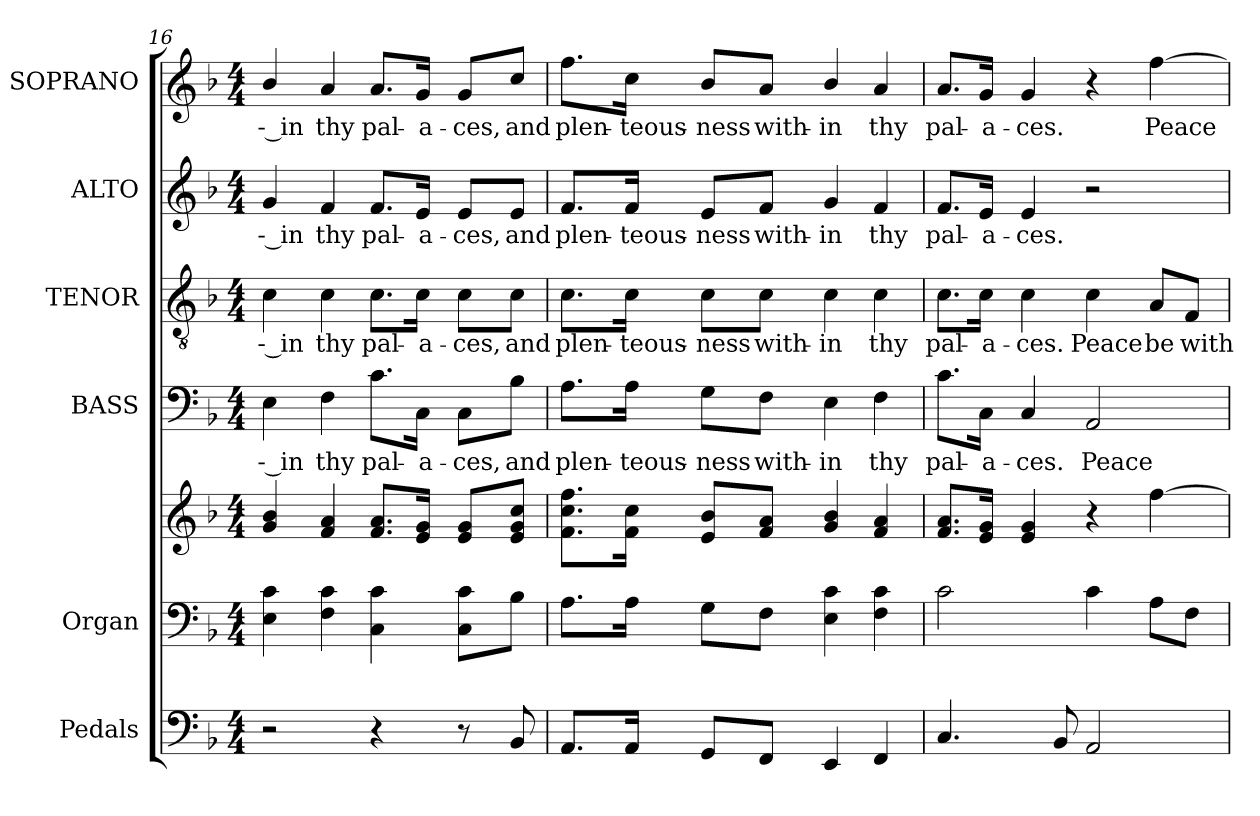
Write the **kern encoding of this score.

**kern	**kern	**kern	**kern	**text	**kern	**text	**kern	**text	**kern	**text
*part6	*part5	*part5	*part4	*part4	*part3	*part3	*part2	*part2	*part1	*part1
*staff7	*staff6	*staff5	*staff4	*staff4	*staff3	*staff3	*staff2	*staff2	*staff1	*staff1
*I"Pedals	*I"Organ	*	*I"BASS	*	*I"TENOR	*	*I"ALTO	*	*I"SOPRANO	*
*I'Ped.	*I'Org.	*	*I'B.	*	*I'T.	*	*I'A.	*	*I'S.	*
!!LO:PB:g=z
*clefF4	*clefF4	*clefG2	*clefF4	*	*clefGv2	*	*clefG2	*	*clefG2	*
*	*	*	*	*	*ITrd7c12	*	*	*	*	*
*k[b-]	*k[b-]	*k[b-]	*k[b-]	*	*k[b-]	*	*k[b-]	*	*k[b-]	*
*F:	*F:	*F:	*F:	*	*F:	*	*F:	*	*F:	*
*M4/4	*M4/4	*M4/4	*M4/4	*	*M4/4	*	*M4/4	*	*M4/4	*
=16	=16	=16	=16	=16	=16	=16	=16	=16	=16	=16
!	!	!	!	!LO:LY:b:color=#000000	!	!	!	!	!	!
!	!	!	!	!	!	!LO:LY:b:color=#000000	!	!	!	!
!	!	!	!	!	!	!	!	!LO:LY:b:color=#000000	!	!
!	!	!	!	!	!	!	!	!	!	!LO:LY:b:color=#000000
2r	4Ei\ 4ci	4gi/ 4b-i	4Ei\	-- in	4Ci\	-- in	4gi/	-- in	4b-i/	-- in
!	!	!	!	!LO:LY:b:color=#000000	!	!	!	!	!	!
!	!	!	!	!	!	!LO:LY:b:color=#000000	!	!	!	!
!	!	!	!	!	!	!	!	!LO:LY:b:color=#000000	!	!
!	!	!	!	!	!	!	!	!	!	!LO:LY:b:color=#000000
.	4Fi\ 4ci	4fi/ 4ai	4Fi\	thy	4Ci\	thy	4fi/	thy	4ai/	thy
!	!	!	!	!LO:LY:b:color=#000000	!	!	!	!	!	!
!	!	!	!	!	!	!LO:LY:b:color=#000000	!	!	!	!
!	!	!	!	!	!	!	!	!LO:LY:b:color=#000000	!	!
!	!	!	!	!	!	!	!	!	!	!LO:LY:b:color=#000000
4r	4Ci\ 4ci	8.fi/ 8.aiL	8.ci\L	pal-	8.Ci\L	pal-	8.fi/L	pal-	8.ai/L	pal-
!	!	!	!	!LO:LY:b:color=#000000	!	!	!	!	!	!
!	!	!	!	!	!	!LO:LY:b:color=#000000	!	!	!	!
!	!	!	!	!	!	!	!	!LO:LY:b:color=#000000	!	!
!	!	!	!	!	!	!	!	!	!	!LO:LY:b:color=#000000
.	.	16ei/ 16giJk	16Ci\Jk	-a-	16Ci\Jk	-a-	16ei/Jk	-a-	16gi/Jk	-a-
!	!	!	!	!LO:LY:b:color=#000000	!	!	!	!	!	!
!	!	!	!	!	!	!LO:LY:b:color=#000000	!	!	!	!
!	!	!	!	!	!	!	!	!LO:LY:b:color=#000000	!	!
!	!	!	!	!	!	!	!	!	!	!LO:LY:b:color=#000000
8r	8Ci\ 8ciL	8ei/ 8giL	8Ci\L	-ces,	8Ci\L	-ces,	8ei/L	-ces,	8gi/L	-ces,
!	!	!	!	!LO:LY:b:color=#000000	!	!	!	!	!	!
!	!	!	!	!	!	!LO:LY:b:color=#000000	!	!	!	!
!	!	!	!	!	!	!	!	!LO:LY:b:color=#000000	!	!
!	!	!	!	!	!	!	!	!	!	!LO:LY:b:color=#000000
8BB-i/	8B-i\J	8ei/ 8gi 8cciJ	8B-i\J	and	8Ci\J	and	8ei/J	and	8cci/J	and
=17	=17	=17	=17	=17	=17	=17	=17	=17	=17	=17
!	!	!	!	!LO:LY:b:color=#000000	!	!	!	!	!	!
!	!	!	!	!	!	!LO:LY:b:color=#000000	!	!	!	!
!	!	!	!	!	!	!	!	!LO:LY:b:color=#000000	!	!
!	!	!	!	!	!	!	!	!	!	!LO:LY:b:color=#000000
8.AAi/L	8.Ai\L	8.fi\ 8.cci 8.ffiL	8.Ai\L	plen-	8.Ci\L	plen-	8.fi/L	plen-	8.ffi\L	plen-
!	!	!	!	!LO:LY:b:color=#000000	!	!	!	!	!	!
!	!	!	!	!	!	!LO:LY:b:color=#000000	!	!	!	!
!	!	!	!	!	!	!	!	!LO:LY:b:color=#000000	!	!
!	!	!	!	!	!	!	!	!	!	!LO:LY:b:color=#000000
16AAi/Jk	16Ai\Jk	16fi\ 16cciJk	16Ai\Jk	-teous-	16Ci\Jk	-teous-	16fi/Jk	-teous-	16cci\Jk	-teous-
!	!	!	!	!LO:LY:b:color=#000000	!	!	!	!	!	!
!	!	!	!	!	!	!LO:LY:b:color=#000000	!	!	!	!
!	!	!	!	!	!	!	!	!LO:LY:b:color=#000000	!	!
!	!	!	!	!	!	!	!	!	!	!LO:LY:b:color=#000000
8GGi/L	8Gi\L	8ei/ 8b-iL	8Gi\L	-ness	8Ci\L	-ness	8ei/L	-ness	8b-i/L	-ness
!	!	!	!	!LO:LY:b:color=#000000	!	!	!	!	!	!
!	!	!	!	!	!	!LO:LY:b:color=#000000	!	!	!	!
!	!	!	!	!	!	!	!	!LO:LY:b:color=#000000	!	!
!	!	!	!	!	!	!	!	!	!	!LO:LY:b:color=#000000
8FFi/J	8Fi\J	8fi/ 8aiJ	8Fi\J	with-	8Ci\J	with-	8fi/J	with-	8ai/J	with-
!	!	!	!	!LO:LY:b:color=#000000	!	!	!	!	!	!
!	!	!	!	!	!	!LO:LY:b:color=#000000	!	!	!	!
!	!	!	!	!	!	!	!	!LO:LY:b:color=#000000	!	!
!	!	!	!	!	!	!	!	!	!	!LO:LY:b:color=#000000
4EEi/	4Ei\ 4ci	4gi/ 4b-i	4Ei\	-in	4Ci\	-in	4gi/	-in	4b-i/	-in
!	!	!	!	!LO:LY:b:color=#000000	!	!	!	!	!	!
!	!	!	!	!	!	!LO:LY:b:color=#000000	!	!	!	!
!	!	!	!	!	!	!	!	!LO:LY:b:color=#000000	!	!
!	!	!	!	!	!	!	!	!	!	!LO:LY:b:color=#000000
4FFi/	4Fi\ 4ci	4fi/ 4ai	4Fi\	thy	4Ci\	thy	4fi/	thy	4ai/	thy
=18	=18	=18	=18	=18	=18	=18	=18	=18	=18	=18
!	!	!	!	!LO:LY:b:color=#000000	!	!	!	!	!	!
!	!	!	!	!	!	!LO:LY:b:color=#000000	!	!	!	!
!	!	!	!	!	!	!	!	!LO:LY:b:color=#000000	!	!
!	!	!	!	!	!	!	!	!	!	!LO:LY:b:color=#000000
4.Ci/	2ci\	8.fi/ 8.aiL	8.ci\L	pal-	8.Ci\L	pal-	8.fi/L	pal-	8.ai/L	pal-
!	!	!	!	!LO:LY:b:color=#000000	!	!	!	!	!	!
!	!	!	!	!	!	!LO:LY:b:color=#000000	!	!	!	!
!	!	!	!	!	!	!	!	!LO:LY:b:color=#000000	!	!
!	!	!	!	!	!	!	!	!	!	!LO:LY:b:color=#000000
.	.	16ei/ 16giJk	16Ci\Jk	-a-	16Ci\Jk	-a-	16ei/Jk	-a-	16gi/Jk	-a-
!	!	!	!	!LO:LY:b:color=#000000	!	!	!	!	!	!
!	!	!	!	!	!	!LO:LY:b:color=#000000	!	!	!	!
!	!	!	!	!	!	!	!	!LO:LY:b:color=#000000	!	!
!	!	!	!	!	!	!	!	!	!	!LO:LY:b:color=#000000
.	.	4ei/ 4gi	4Ci/	-ces.	4Ci\	-ces.	4ei/	-ces.	4gi/	-ces.
8BB-i/	.	.	.	.	.	.	.	.	.	.
!	!	!	!	!LO:LY:b:color=#000000	!	!	!	!	!	!
!	!	!	!	!	!	!LO:LY:b:color=#000000	!	!	!	!
2AAi/	4ci\	4r	2AAi/	Peace	4Ci\	Peace	2r	.	4r	.
!	!	!	!	!	!	!LO:LY:b:color=#000000	!	!	!	!
!	!	!	!	!	!	!	!	!	!	!LO:LY:b:color=#000000
.	8Ai\L	[4ffi\	.	.	8AAi/L	be	.	.	[4ffi\	Peace
!	!	!	!	!	!	!LO:LY:b:color=#000000	!	!	!	!
.	8Fi\J	.	.	.	8FFi/J	with-	.	.	.	.
=	=	=	=	=	=	=	=	=	=	=
*-	*-	*-	*-	*-	*-	*-	*-	*-	*-	*-
